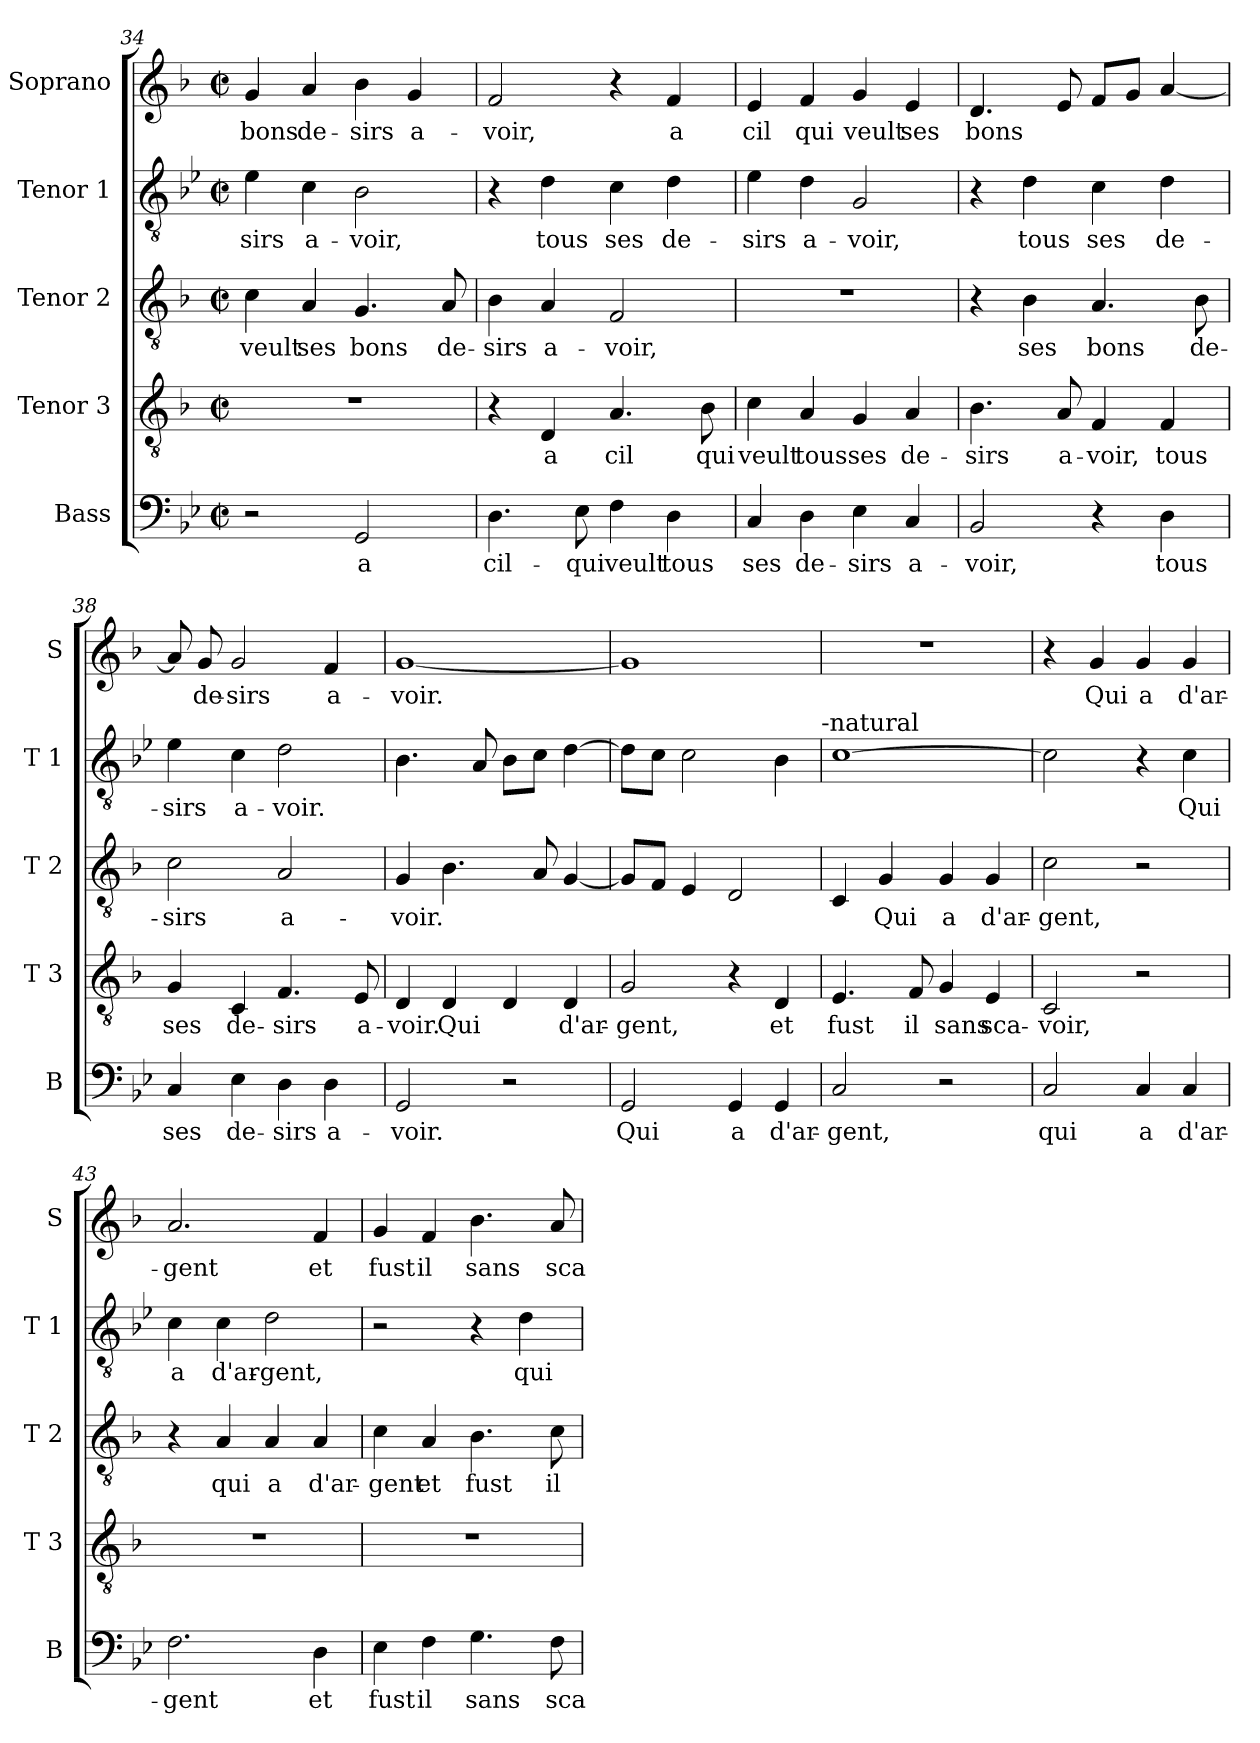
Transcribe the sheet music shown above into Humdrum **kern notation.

**kern	**text	**kern	**text	**kern	**text	**kern	**text	**kern	**text
*part5	*part5	*part4	*part4	*part3	*part3	*part2	*part2	*part1	*part1
*staff5	*staff5	*staff4	*staff4	*staff3	*staff3	*staff2	*staff2	*staff1	*staff1
*I"Bass	*	*I"Tenor 3	*	*I"Tenor 2	*	*I"Tenor 1	*	*I"Soprano	*
*I'B	*	*I'T 3	*	*I'T 2	*	*I'T 1	*	*I'S	*
*clefF4	*	*clefGv2	*	*clefGv2	*	*clefGv2	*	*clefG2	*
*k[b-e-]	*	*k[b-]	*	*k[b-]	*	*k[b-e-]	*	*k[b-]	*
*B-:	*	*F:	*	*F:	*	*B-:	*	*F:	*
*M2/2	*	*M2/2	*	*M2/2	*	*M2/2	*	*M2/2	*
*met(c|)	*	*met(c|)	*	*met(c|)	*	*met(c|)	*	*met(c|)	*
=34	=34	=34	=34	=34	=34	=34	=34	=34	=34
2r	.	1r	.	4c\	veult	4e-\	-sirs	4g/	bons
.	.	.	.	4A/	ses	4c\	a-	4a/	de-
2GG/	a	.	.	4.G/	bons	2B-\	-voir,	4b-\	-sirs
.	.	.	.	.	.	.	.	4g/	a-
.	.	.	.	8A/	de-	.	.	.	.
=35	=35	=35	=35	=35	=35	=35	=35	=35	=35
4.D\	cil-	4r	.	4B-\	-sirs	4r	.	2f/	-voir,
.	.	4D/	a	4A/	a-	4d\	tous	.	.
8E-\	-qui	.	.	.	.	.	.	.	.
4F\	veult	4.A/	cil	2F/	-voir,	4c\	ses	4r	.
4D\	tous	.	.	.	.	4d\	de-	4f/	a
.	.	8B-\	qui	.	.	.	.	.	.
=36	=36	=36	=36	=36	=36	=36	=36	=36	=36
4C/	ses	4c\	veult	1r	.	4e-\	-sirs	4e/	cil
4D\	de-	4A/	tous	.	.	4d\	a-	4f/	qui
4E-\	-sirs	4G/	ses	.	.	2G/	-voir,	4g/	veult
4C/	a-	4A/	de-	.	.	.	.	4e/	ses
!!LO:LB:g=z
=37	=37	=37	=37	=37	=37	=37	=37	=37	=37
2BB-/	-voir,	4.B-\	-sirs	4r	.	4r	.	4.d/	bons
.	.	.	.	4B-\	ses	4d\	tous	.	.
.	.	8A/	a-	.	.	.	.	8e/	.
4r	.	4F/	-voir,	4.A/	bons	4c\	ses	8f/L	.
.	.	.	.	.	.	.	.	8g/J	.
4D\	tous	4F/	tous	.	.	4d\	de-	[4a/	.
.	.	.	.	8B-\	de-	.	.	.	.
=38	=38	=38	=38	=38	=38	=38	=38	=38	=38
4C/	ses	4G/	ses	2c\	-sirs	4e-\	-sirs	8a/]	.
.	.	.	.	.	.	.	.	8g/	de-
4E-\	de-	4C/	de-	.	.	4c\	a-	2g/	-sirs
4D\	-sirs	4.F/	-sirs	2A/	a-	2d\	-voir.	.	.
4D\	a-	.	.	.	.	.	.	4f/	a-
.	.	8E/	a-	.	.	.	.	.	.
=39	=39	=39	=39	=39	=39	=39	=39	=39	=39
2GG/	-voir.	4D/	-voir.	4G/	-voir.	4.B-\	.	[1g	-voir.
.	.	4D/	Qui	4.B-\	.	.	.	.	.
.	.	.	.	.	.	8A/	.	.	.
2r	.	4D/	.	.	.	8B-\L	.	.	.
.	.	.	.	8A/	.	8c\J	.	.	.
.	.	4D/	d'ar-	[4G/	.	[4d\	.	.	.
=40	=40	=40	=40	=40	=40	=40	=40	=40	=40
2GG/	Qui	2G/	-gent,	8G/L]	.	8d\L]	.	1g]	.
.	.	.	.	8F/J	.	8c\J	.	.	.
.	.	.	.	4E/	.	2c\	.	.	.
4GG/	a	4r	.	2D/	.	.	.	.	.
4GG/	d'ar-	4D/	et	.	.	4B-\	.	.	.
!	!	!	!	!	!	!LO:TX:a:t=-natural	!	!	!
=41	=41	=41	=41	=41	=41	=41	=41	=41	=41
2C/	-gent,	4.E/	fust	4C/	.	[1c	.	1r	.
.	.	.	.	4G/	Qui	.	.	.	.
.	.	8F/	il	.	.	.	.	.	.
2r	.	4G/	sans	4G/	a	.	.	.	.
.	.	4E/	sca-	4G/	d'ar-	.	.	.	.
=42	=42	=42	=42	=42	=42	=42	=42	=42	=42
2C/	qui	2C/	-voir,	2c\	-gent,	2c\]	.	4r	.
.	.	.	.	.	.	.	.	4g/	Qui
4C/	a	2r	.	2r	.	4r	.	4g/	a
4C/	d'ar-	.	.	.	.	4c\	Qui	4g/	d'ar-
!!LO:LB:g=z
=43	=43	=43	=43	=43	=43	=43	=43	=43	=43
2.F\	-gent	1r	.	4r	.	4c\	a	2.a/	-gent
.	.	.	.	4A/	qui	4c\	d'ar-	.	.
.	.	.	.	4A/	a	2d\	-gent,	.	.
4D\	et	.	.	4A/	d'ar-	.	.	4f/	et
=44	=44	=44	=44	=44	=44	=44	=44	=44	=44
4E-\	fust	1r	.	4c\	-gent	2r	.	4g/	fust
4F\	il	.	.	4A/	et	.	.	4f/	il
4.G\	sans	.	.	4.B-\	fust	4r	.	4.b-\	sans
.	.	.	.	.	.	4d\	qui	.	.
8F\	sca-	.	.	8c\	il	.	.	8a/	sca-
=	=	=	=	=	=	=	=	=	=
*-	*-	*-	*-	*-	*-	*-	*-	*-	*-
